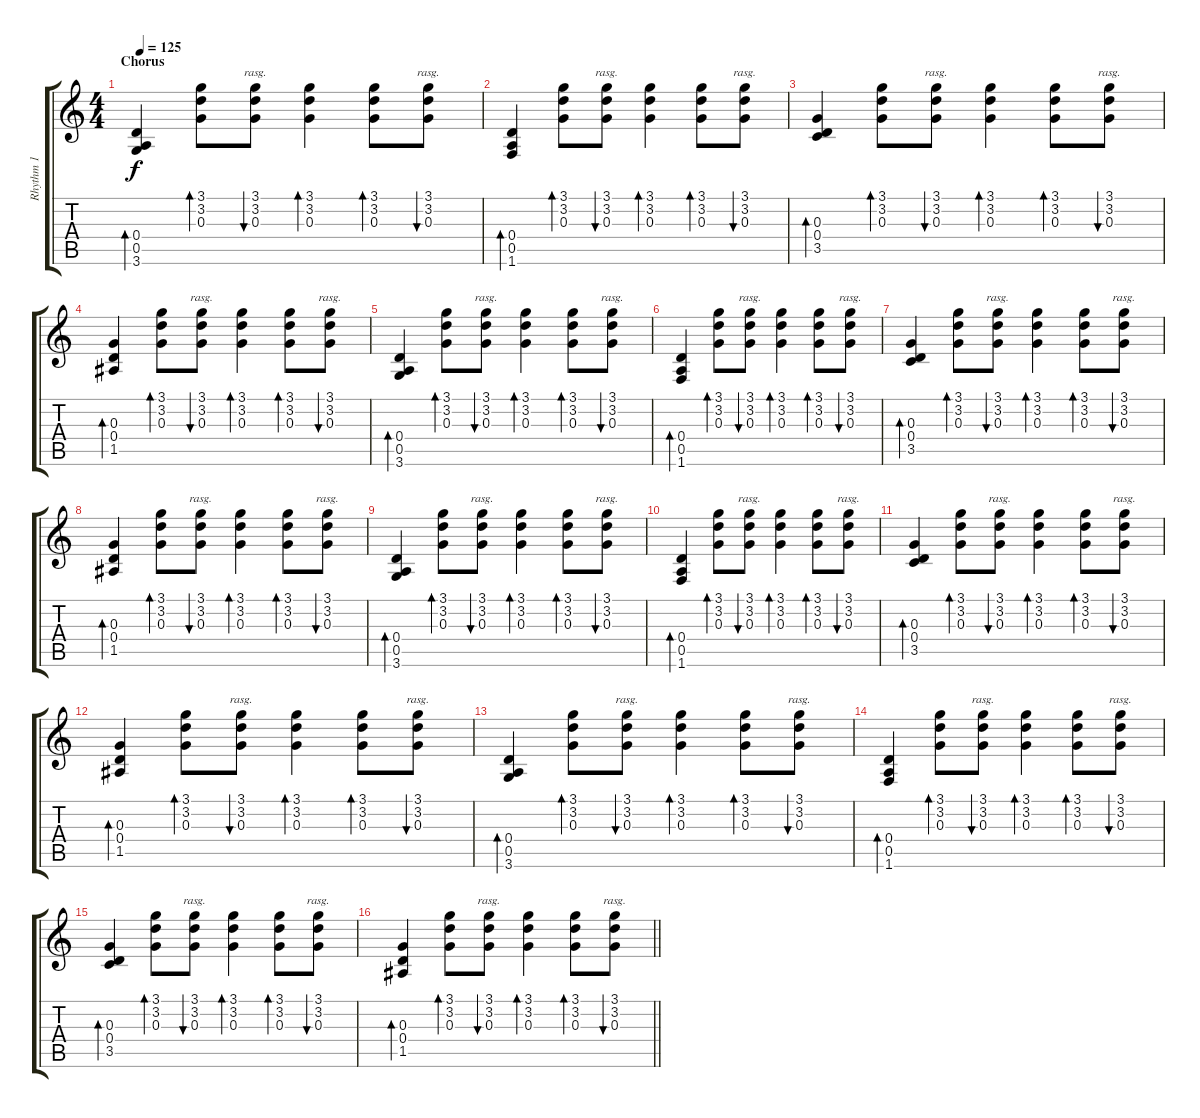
\track ("Rhythm 1" "Rhythm 1") {instrument electricguitarclean}
\staff {score tabs}
\tuning (E4 B3 G3 D3 A2 E2) {hide}
\ts (4 4)
\section ("" "Chorus")
\tempo 125
\clef g2
\ks c
(0.4 0.5 3.6).4{bd 120 dy f} (3.1 3.2 0.3).8{bd 120} (3.1 3.2 0.3).8{bu 120 rasg ii} (3.1 3.2 0.3).4{bd 120} (3.1 3.2 0.3).8{bd 120} (3.1 3.2 0.3).8{bu 120 rasg ii} |
(0.4 0.5 1.6).4{bd 120} (3.1 3.2 0.3).8{bd 120} (3.1 3.2 0.3).8{bu 120 rasg ii} (3.1 3.2 0.3).4{bd 120} (3.1 3.2 0.3).8{bd 120} (3.1 3.2 0.3).8{bu 120 rasg ii} |
(0.3 0.4 3.5).4{bd 120} (3.1 3.2 0.3).8{bd 120} (3.1 3.2 0.3).8{bu 120 rasg ii} (3.1 3.2 0.3).4{bd 120} (3.1 3.2 0.3).8{bd 120} (3.1 3.2 0.3).8{bu 120 rasg ii} |
(0.3 0.4 1.5).4{bd 120} (3.1 3.2 0.3).8{bd 120} (3.1 3.2 0.3).8{bu 120 rasg ii} (3.1 3.2 0.3).4{bd 120} (3.1 3.2 0.3).8{bd 120} (3.1 3.2 0.3).8{bu 120 rasg ii} |
(0.4 0.5 3.6).4{bd 120} (3.1 3.2 0.3).8{bd 120} (3.1 3.2 0.3).8{bu 120 rasg ii} (3.1 3.2 0.3).4{bd 120} (3.1 3.2 0.3).8{bd 120} (3.1 3.2 0.3).8{bu 120 rasg ii} |
(0.4 0.5 1.6).4{bd 120} (3.1 3.2 0.3).8{bd 120} (3.1 3.2 0.3).8{bu 120 rasg ii} (3.1 3.2 0.3).4{bd 120} (3.1 3.2 0.3).8{bd 120} (3.1 3.2 0.3).8{bu 120 rasg ii} |
(0.3 0.4 3.5).4{bd 120} (3.1 3.2 0.3).8{bd 120} (3.1 3.2 0.3).8{bu 120 rasg ii} (3.1 3.2 0.3).4{bd 120} (3.1 3.2 0.3).8{bd 120} (3.1 3.2 0.3).8{bu 120 rasg ii} |
(0.3 0.4 1.5).4{bd 120} (3.1 3.2 0.3).8{bd 120} (3.1 3.2 0.3).8{bu 120 rasg ii} (3.1 3.2 0.3).4{bd 120} (3.1 3.2 0.3).8{bd 120} (3.1 3.2 0.3).8{bu 120 rasg ii} |
(0.4 0.5 3.6).4{bd 120} (3.1 3.2 0.3).8{bd 120} (3.1 3.2 0.3).8{bu 120 rasg ii} (3.1 3.2 0.3).4{bd 120} (3.1 3.2 0.3).8{bd 120} (3.1 3.2 0.3).8{bu 120 rasg ii} |
(0.4 0.5 1.6).4{bd 120} (3.1 3.2 0.3).8{bd 120} (3.1 3.2 0.3).8{bu 120 rasg ii} (3.1 3.2 0.3).4{bd 120} (3.1 3.2 0.3).8{bd 120} (3.1 3.2 0.3).8{bu 120 rasg ii} |
(0.3 0.4 3.5).4{bd 120} (3.1 3.2 0.3).8{bd 120} (3.1 3.2 0.3).8{bu 120 rasg ii} (3.1 3.2 0.3).4{bd 120} (3.1 3.2 0.3).8{bd 120} (3.1 3.2 0.3).8{bu 120 rasg ii} |
(0.3 0.4 1.5).4{bd 120} (3.1 3.2 0.3).8{bd 120} (3.1 3.2 0.3).8{bu 120 rasg ii} (3.1 3.2 0.3).4{bd 120} (3.1 3.2 0.3).8{bd 120} (3.1 3.2 0.3).8{bu 120 rasg ii} |
(0.4 0.5 3.6).4{bd 120} (3.1 3.2 0.3).8{bd 120} (3.1 3.2 0.3).8{bu 120 rasg ii} (3.1 3.2 0.3).4{bd 120} (3.1 3.2 0.3).8{bd 120} (3.1 3.2 0.3).8{bu 120 rasg ii} |
(0.4 0.5 1.6).4{bd 120} (3.1 3.2 0.3).8{bd 120} (3.1 3.2 0.3).8{bu 120 rasg ii} (3.1 3.2 0.3).4{bd 120} (3.1 3.2 0.3).8{bd 120} (3.1 3.2 0.3).8{bu 120 rasg ii} |
(0.3 0.4 3.5).4{bd 120} (3.1 3.2 0.3).8{bd 120} (3.1 3.2 0.3).8{bu 120 rasg ii} (3.1 3.2 0.3).4{bd 120} (3.1 3.2 0.3).8{bd 120} (3.1 3.2 0.3).8{bu 120 rasg ii} |
\barLineRight lightlight
(0.3 0.4 1.5).4{bd 120} (3.1 3.2 0.3).8{bd 120} (3.1 3.2 0.3).8{bu 120 rasg ii} (3.1 3.2 0.3).4{bd 120} (3.1 3.2 0.3).8{bd 120} (3.1 3.2 0.3).8{bu 120 rasg ii}
